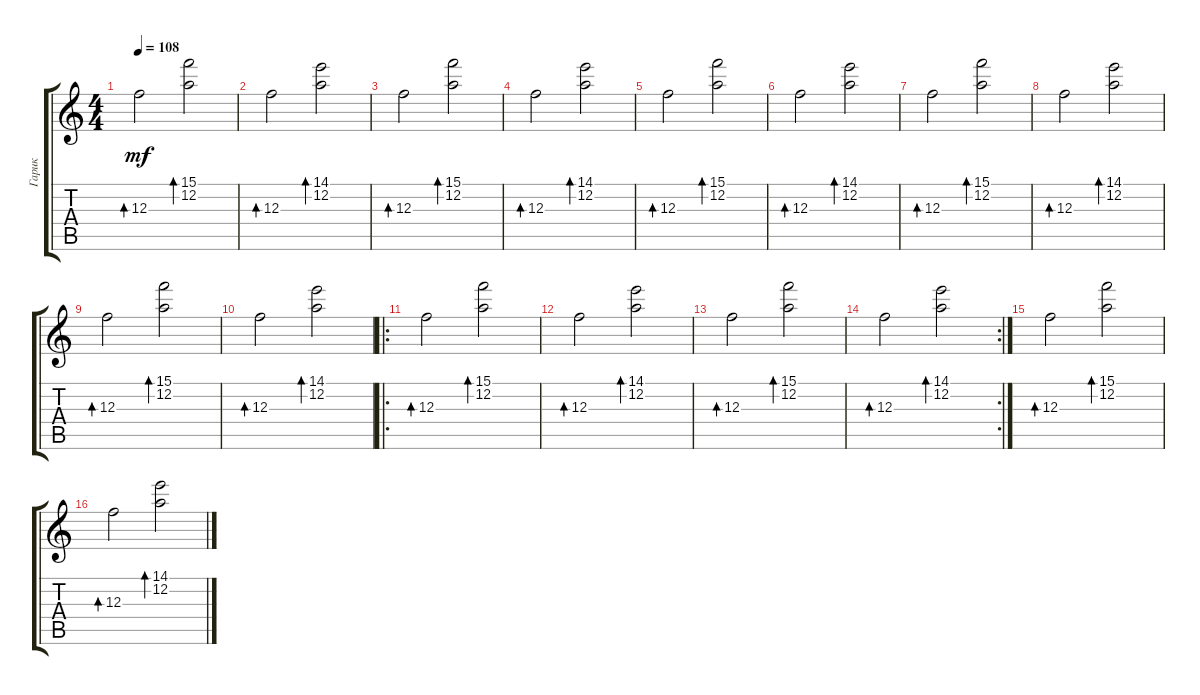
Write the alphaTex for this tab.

\track ("Гарик" "Гарик") {instrument electricguitarjazz}
\staff {score tabs}
\tuning (D4 A3 F3 C3 G2 D2) {hide}
\ts (4 4)
\tempo 108
\clef g2
\ks c
12.3.2{bd 60 dy mf} (15.1 12.2).2{bd 60} |
12.3.2{bd 60} (14.1 12.2).2{bd 60} |
12.3.2{bd 60} (15.1 12.2).2{bd 60} |
12.3.2{bd 60} (14.1 12.2).2{bd 60} |
12.3.2{bd 60} (15.1 12.2).2{bd 60} |
12.3.2{bd 60} (14.1 12.2).2{bd 60} |
12.3.2{bd 60} (15.1 12.2).2{bd 60} |
12.3.2{bd 60} (14.1 12.2).2{bd 60} |
12.3.2{bd 60} (15.1 12.2).2{bd 60} |
12.3.2{bd 60} (14.1 12.2).2{bd 60} |
\ro
12.3.2{bd 60} (15.1 12.2).2{bd 60} |
12.3.2{bd 60} (14.1 12.2).2{bd 60} |
12.3.2{bd 60} (15.1 12.2).2{bd 60} |
\rc 2
12.3.2{bd 60} (14.1 12.2).2{bd 60} |
12.3.2{bd 60} (15.1 12.2).2{bd 60} |
12.3.2{bd 60} (14.1 12.2).2{bd 60}
